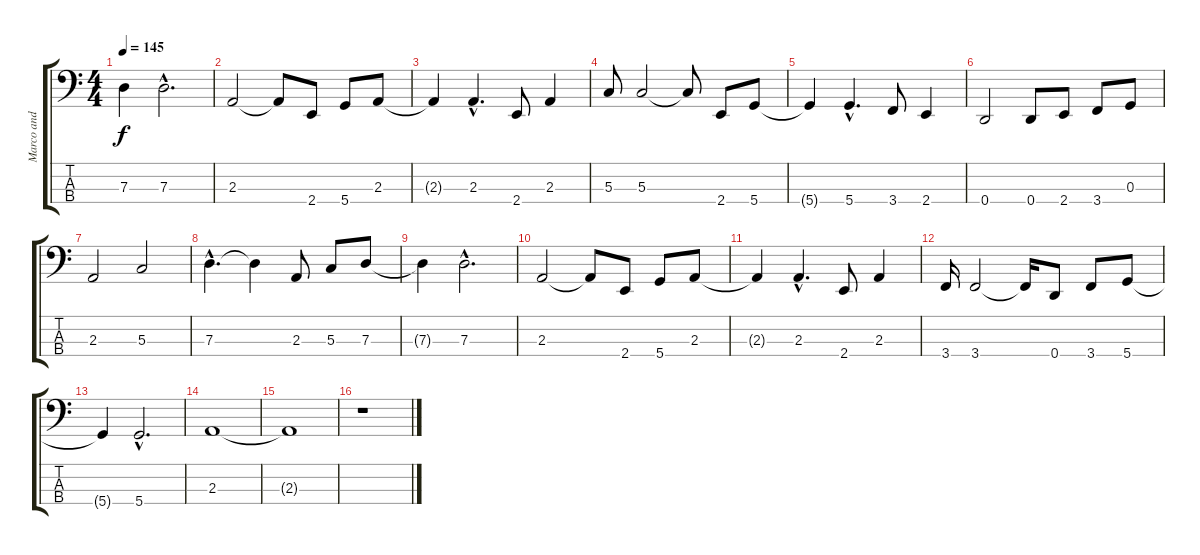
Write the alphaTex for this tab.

\track ("Marco and his bass" "Marco and ") {instrument electricbassfinger}
\staff {score tabs}
\tuning (F2 C2 G1 D1) {hide}
\ts (4 4)
\tempo 145
\clef f4
\ks c
7.3{t}.4{dy f} 7.3{hac}.2{d} |
2.3.2 2.3{t}.8 2.4.8 5.4.8 2.3.8 |
2.3{t}.4 2.3{hac}.4{d} 2.4.8 2.3.4 |
5.3.8 5.3.2 5.3{t}.8 2.4.8 5.4.8 |
5.4{t}.4 5.4{hac}.4{d} 3.4.8 2.4.4 |
0.4.2 0.4.8 2.4.8 3.4.8 0.3.8 |
2.3.2 5.3.2 |
7.3{hac}.4{d} 7.3{t}.4 2.3.8 5.3.8 7.3.8 |
7.3{t}.4 7.3{hac}.2{d} |
2.3.2 2.3{t}.8 2.4.8 5.4.8 2.3.8 |
2.3{t}.4 2.3{hac}.4{d} 2.4.8 2.3.4 |
3.4.16 3.4.2 3.4{t}.16 0.4.8 3.4.8 5.4.8 |
5.4{t}.4 5.4{hac}.2{d} |
2.3.1 |
2.3{t}.1 |
r.1
